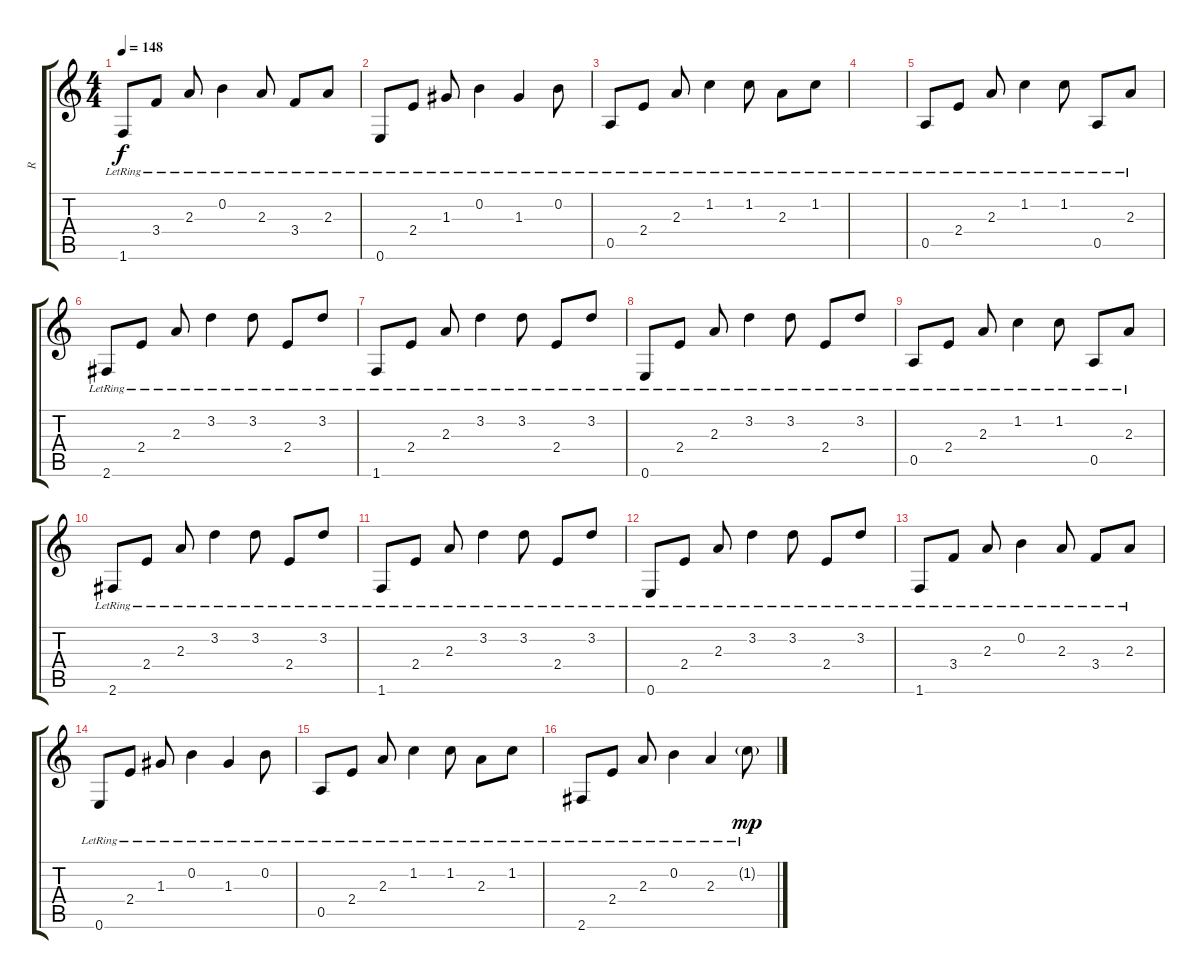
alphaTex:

\track ("R" "R") {instrument electricguitarclean}
\staff {score tabs}
\tuning (E4 B3 G3 D3 A2 E2) {hide}
\ts (4 4)
\tempo 148
\clef g2
\ks c
1.6{lr}.8{dy f} 3.4{lr}.8 2.3{lr}.8 0.2{lr}.4 2.3{lr}.8 3.4{lr}.8 2.3{lr}.8 |
0.6{lr}.8 2.4{lr}.8 1.3{lr}.8 0.2{lr}.4 1.3{lr}.4 0.2{lr}.8 |
0.5{lr}.8 2.4{lr}.8 2.3{lr}.8 1.2{lr}.4 1.2{lr}.8 2.3{lr}.8 1.2{lr}.8 |
|
0.5{lr}.8 2.4{lr}.8 2.3{lr}.8 1.2{lr}.4 1.2{lr}.8 0.5{lr}.8 2.3{lr}.8 |
2.6{lr}.8 2.4{lr}.8 2.3{lr}.8 3.2{lr}.4 3.2{lr}.8 2.4{lr}.8 3.2{lr}.8 |
1.6{lr}.8 2.4{lr}.8 2.3{lr}.8 3.2{lr}.4 3.2{lr}.8 2.4{lr}.8 3.2{lr}.8 |
0.6{lr}.8 2.4{lr}.8 2.3{lr}.8 3.2{lr}.4 3.2{lr}.8 2.4{lr}.8 3.2{lr}.8 |
0.5{lr}.8 2.4{lr}.8 2.3{lr}.8 1.2{lr}.4 1.2{lr}.8 0.5{lr}.8 2.3{lr}.8 |
2.6{lr}.8 2.4{lr}.8 2.3{lr}.8 3.2{lr}.4 3.2{lr}.8 2.4{lr}.8 3.2{lr}.8 |
1.6{lr}.8 2.4{lr}.8 2.3{lr}.8 3.2{lr}.4 3.2{lr}.8 2.4{lr}.8 3.2{lr}.8 |
0.6{lr}.8 2.4{lr}.8 2.3{lr}.8 3.2{lr}.4 3.2{lr}.8 2.4{lr}.8 3.2{lr}.8 |
1.6{lr}.8 3.4{lr}.8 2.3{lr}.8 0.2{lr}.4 2.3{lr}.8 3.4{lr}.8 2.3{lr}.8 |
0.6{lr}.8 2.4{lr}.8 1.3{lr}.8 0.2{lr}.4 1.3{lr}.4 0.2{lr}.8 |
0.5{lr}.8 2.4{lr}.8 2.3{lr}.8 1.2{lr}.4 1.2{lr}.8 2.3{lr}.8 1.2{lr}.8 |
2.6{lr}.8 2.4{lr}.8 2.3{lr}.8 0.2{lr}.4 2.3{lr}.4 1.2{g lr}.8{dy mp}
